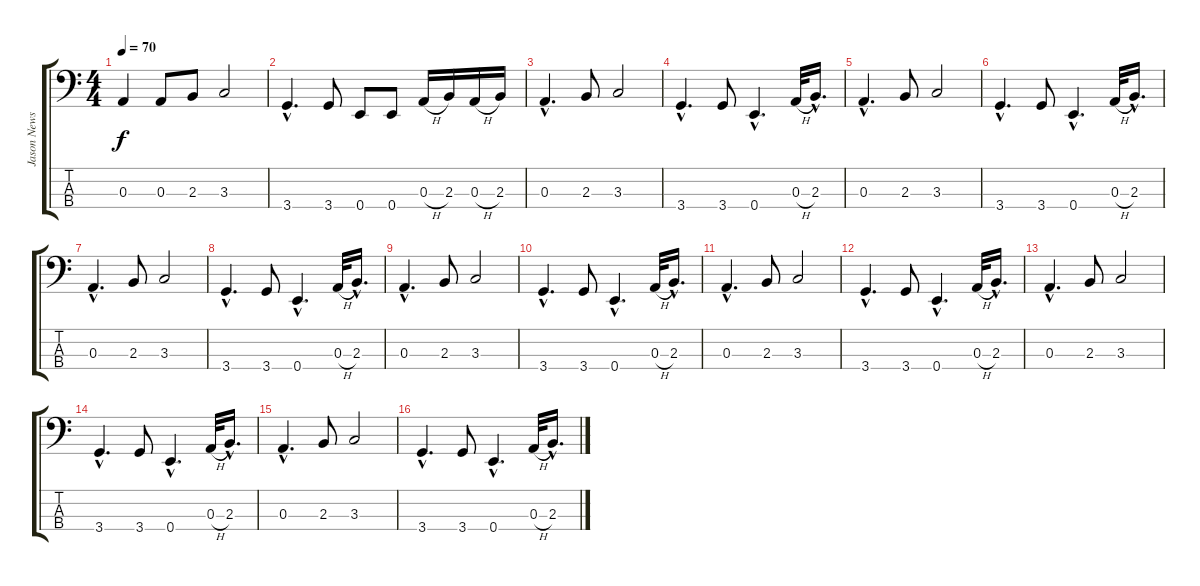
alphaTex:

\track ("Jason Newsted (Bass)" "Jason News") {instrument electricbasspick}
\staff {score tabs}
\tuning (G2 D2 A1 E1) {hide}
\ts (4 4)
\tempo 70
\clef f4
\ks c
0.3.4{dy f} 0.3.8 2.3.8 3.3.2 |
3.4{hac}.4{d} 3.4.8 0.4.8 0.4.8 0.3{h}.16 2.3.16 0.3{h}.16 2.3.16 |
0.3{hac}.4{d} 2.3.8 3.3.2 |
3.4{hac}.4{d} 3.4.8 0.4{hac}.4{d} 0.3{h}.32 2.3{hac}.16{d} |
0.3{hac}.4{d} 2.3.8 3.3.2 |
3.4{hac}.4{d} 3.4.8 0.4{hac}.4{d} 0.3{h}.32 2.3{hac}.16{d} |
0.3{hac}.4{d} 2.3.8 3.3.2 |
3.4{hac}.4{d} 3.4.8 0.4{hac}.4{d} 0.3{h}.32 2.3{hac}.16{d} |
0.3{hac}.4{d} 2.3.8 3.3.2 |
3.4{hac}.4{d} 3.4.8 0.4{hac}.4{d} 0.3{h}.32 2.3{hac}.16{d} |
0.3{hac}.4{d} 2.3.8 3.3.2 |
3.4{hac}.4{d} 3.4.8 0.4{hac}.4{d} 0.3{h}.32 2.3{hac}.16{d} |
0.3{hac}.4{d} 2.3.8 3.3.2 |
3.4{hac}.4{d} 3.4.8 0.4{hac}.4{d} 0.3{h}.32 2.3{hac}.16{d} |
0.3{hac}.4{d} 2.3.8 3.3.2 |
3.4{hac}.4{d} 3.4.8 0.4{hac}.4{d} 0.3{h}.32 2.3{hac}.16{d}
